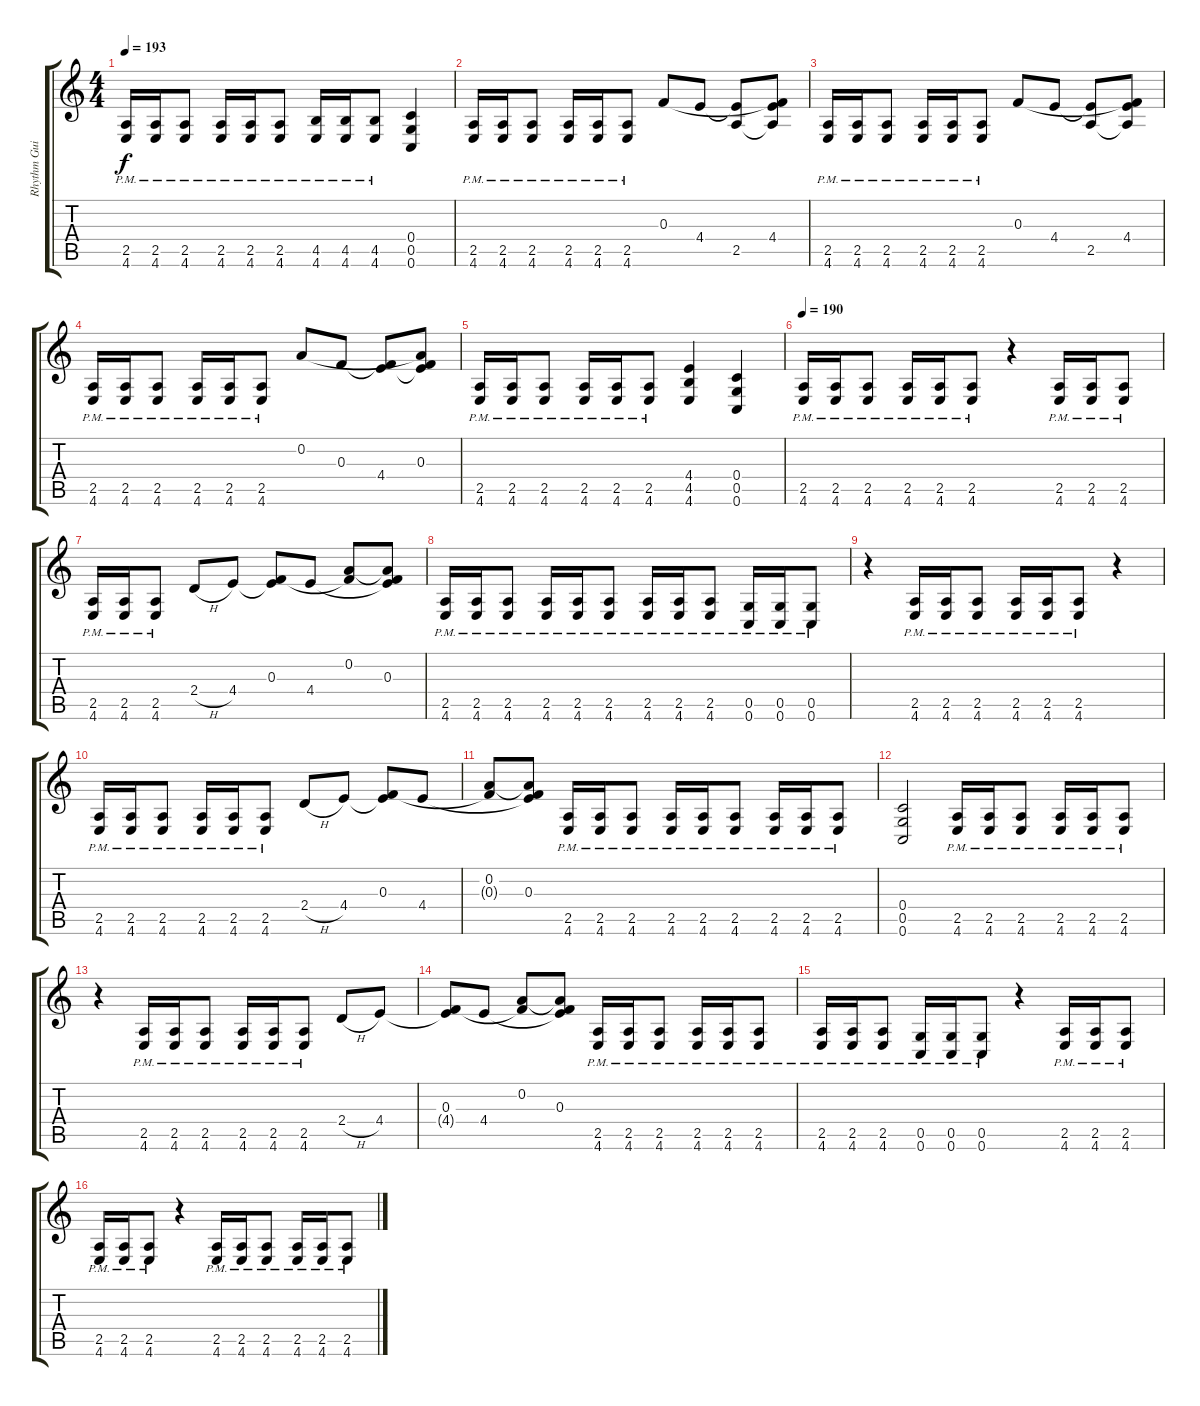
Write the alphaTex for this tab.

\track ("Rhythm Guitar 2" "Rhythm Gui") {instrument distortionguitar}
\staff {score tabs}
\tuning (D4 A3 F3 C3 G2 C2) {hide}
\ts (4 4)
\tempo 193
\clef g2
\ks c
(2.5{pm} 4.6{pm}).16{dy f} (2.5{pm} 4.6{pm}).16 (2.5{pm} 4.6{pm}).8 (2.5{pm} 4.6{pm}).16 (2.5{pm} 4.6{pm}).16 (2.5{pm} 4.6{pm}).8 (4.5{pm} 4.6{pm}).16 (4.5{pm} 4.6{pm}).16 (4.5{pm} 4.6{pm}).8 (0.4 0.5 0.6).4 |
(2.5{pm} 4.6{pm}).16 (2.5{pm} 4.6{pm}).16 (2.5{pm} 4.6{pm}).8 (2.5{pm} 4.6{pm}).16 (2.5{pm} 4.6{pm}).16 (2.5{pm} 4.6{pm}).8 0.3.8 4.4.8 (4.4{t} 2.5).8 (0.3{t} 4.4 2.5{t}).8 |
(2.5{pm} 4.6{pm}).16 (2.5{pm} 4.6{pm}).16 (2.5{pm} 4.6{pm}).8 (2.5{pm} 4.6{pm}).16 (2.5{pm} 4.6{pm}).16 (2.5{pm} 4.6{pm}).8 0.3.8 4.4.8 (4.4{t} 2.5).8 (0.3{t} 4.4 2.5{t}).8 |
(2.5{pm} 4.6{pm}).16 (2.5{pm} 4.6{pm}).16 (2.5{pm} 4.6{pm}).8 (2.5{pm} 4.6{pm}).16 (2.5{pm} 4.6{pm}).16 (2.5{pm} 4.6{pm}).8 0.2.8 0.3.8 (0.3{t} 4.4).8 (0.2{t} 0.3 4.4{t}).8 |
(2.5{pm} 4.6{pm}).16 (2.5{pm} 4.6{pm}).16 (2.5{pm} 4.6{pm}).8 (2.5{pm} 4.6{pm}).16 (2.5{pm} 4.6{pm}).16 (2.5{pm} 4.6{pm}).8 (4.4 4.5 4.6).4 (0.4 0.5 0.6).4 |
\tempo 190
(2.5{pm} 4.6{pm}).16 (2.5{pm} 4.6{pm}).16 (2.5{pm} 4.6{pm}).8 (2.5{pm} 4.6{pm}).16 (2.5{pm} 4.6{pm}).16 (2.5{pm} 4.6{pm}).8 r.4 (2.5{pm} 4.6{pm}).16 (2.5{pm} 4.6{pm}).16 (2.5{pm} 4.6{pm}).8 |
(2.5{pm} 4.6{pm}).16 (2.5{pm} 4.6{pm}).16 (2.5{pm} 4.6{pm}).8 2.4{h}.8 4.4.8 (0.3 4.4{t}).8 4.4.8 (0.2 0.3{t}).8 (0.2{t} 0.3 4.4{t}).8 |
(2.5{pm} 4.6{pm}).16 (2.5{pm} 4.6{pm}).16 (2.5{pm} 4.6{pm}).8 (2.5{pm} 4.6{pm}).16 (2.5{pm} 4.6{pm}).16 (2.5{pm} 4.6{pm}).8 (2.5{pm} 4.6{pm}).16 (2.5{pm} 4.6{pm}).16 (2.5{pm} 4.6{pm}).8 (0.5{pm} 0.6{pm}).16 (0.5{pm} 0.6{pm}).16 (0.5{pm} 0.6{pm}).8 |
r.4 (2.5{pm} 4.6{pm}).16 (2.5{pm} 4.6{pm}).16 (2.5{pm} 4.6{pm}).8 (2.5{pm} 4.6{pm}).16 (2.5{pm} 4.6{pm}).16 (2.5{pm} 4.6{pm}).8 r.4 |
(2.5{pm} 4.6{pm}).16 (2.5{pm} 4.6{pm}).16 (2.5{pm} 4.6{pm}).8 (2.5{pm} 4.6{pm}).16 (2.5{pm} 4.6{pm}).16 (2.5{pm} 4.6{pm}).8 2.4{h}.8 4.4.8 (0.3 4.4{t}).8 4.4.8 |
(0.2 0.3{t}).8 (0.2{t} 0.3 4.4{t}).8 (2.5{pm} 4.6{pm}).16 (2.5{pm} 4.6{pm}).16 (2.5{pm} 4.6{pm}).8 (2.5{pm} 4.6{pm}).16 (2.5{pm} 4.6{pm}).16 (2.5{pm} 4.6{pm}).8 (2.5{pm} 4.6{pm}).16 (2.5{pm} 4.6{pm}).16 (2.5{pm} 4.6{pm}).8 |
(0.4 0.5 0.6).2 (2.5{pm} 4.6{pm}).16 (2.5{pm} 4.6{pm}).16 (2.5{pm} 4.6{pm}).8 (2.5{pm} 4.6{pm}).16 (2.5{pm} 4.6{pm}).16 (2.5{pm} 4.6{pm}).8 |
r.4 (2.5{pm} 4.6{pm}).16 (2.5{pm} 4.6{pm}).16 (2.5{pm} 4.6{pm}).8 (2.5{pm} 4.6{pm}).16 (2.5{pm} 4.6{pm}).16 (2.5{pm} 4.6{pm}).8 2.4{h}.8 4.4.8 |
(0.3 4.4{t}).8 4.4.8 (0.2 0.3{t}).8 (0.2{t} 0.3 4.4{t}).8 (2.5{pm} 4.6{pm}).16 (2.5{pm} 4.6{pm}).16 (2.5{pm} 4.6{pm}).8 (2.5{pm} 4.6{pm}).16 (2.5{pm} 4.6{pm}).16 (2.5{pm} 4.6{pm}).8 |
(2.5{pm} 4.6{pm}).16 (2.5{pm} 4.6{pm}).16 (2.5{pm} 4.6{pm}).8 (0.5{pm} 0.6{pm}).16 (0.5{pm} 0.6{pm}).16 (0.5{pm} 0.6{pm}).8 r.4 (2.5{pm} 4.6{pm}).16 (2.5{pm} 4.6{pm}).16 (2.5{pm} 4.6{pm}).8 |
(2.5{pm} 4.6{pm}).16 (2.5{pm} 4.6{pm}).16 (2.5{pm} 4.6{pm}).8 r.4 (2.5{pm} 4.6{pm}).16 (2.5{pm} 4.6{pm}).16 (2.5{pm} 4.6{pm}).8 (2.5{pm} 4.6{pm}).16 (2.5{pm} 4.6{pm}).16 (2.5{pm} 4.6{pm}).8
